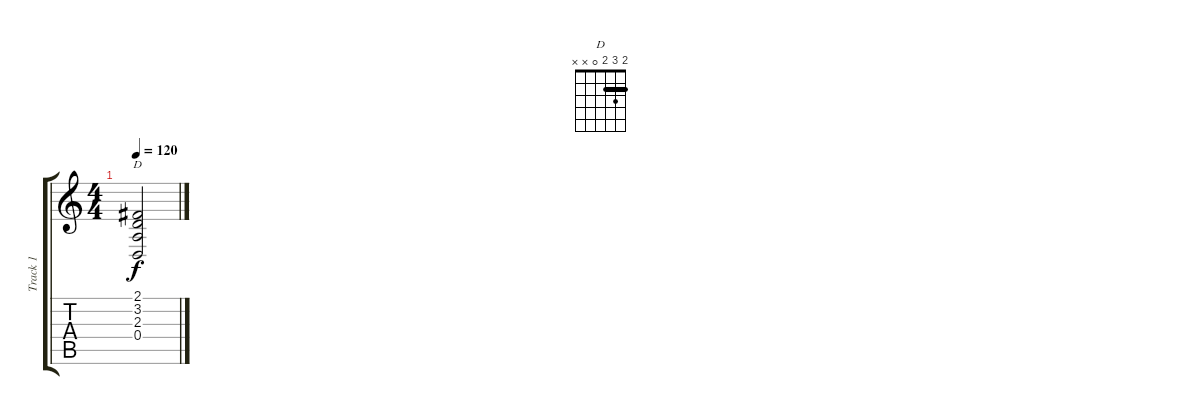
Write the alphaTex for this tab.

\track ("Track 1" "Track 1") {instrument electricgrandpiano}
\staff {score tabs}
\tuning (E4 B3 G3 D3 A2 E2) {hide}
\chord ("D" 2 3 2 0 x x) {barre 2}
\ts (4 4)
\tempo 120
\clef g2
\ks c
(2.1 3.2 2.3 0.4).2{ch "D" dy f}
